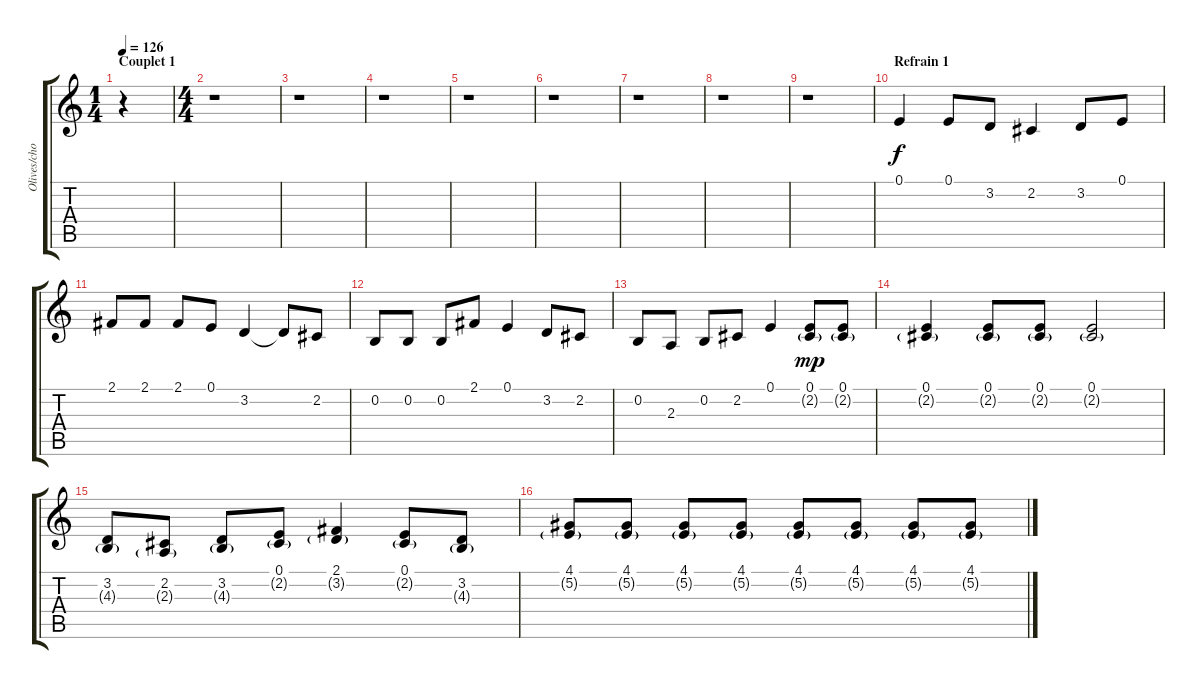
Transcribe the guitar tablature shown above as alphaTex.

\track ("Olives/choeurs" "Olives/cho") {instrument choiraahs}
\staff {score tabs}
\tuning (E4 B3 G3 D3 A2 E2) {hide}
\ts (1 4)
\section ("" "Couplet 1")
\tempo 126
\clef g2
\ks c
r.4{dy f instrument choiraahs} |
\ts (4 4)
r.1 |
r.1 |
r.1 |
r.1 |
r.1 |
r.1 |
r.1 |
r.1 |
\section ("" "Refrain 1")
0.1.4 0.1.8 3.2.8 2.2.4 3.2.8 0.1.8 |
2.1.8 2.1.8 2.1.8 0.1.8 3.2.4 3.2{t}.8 2.2.8 |
0.2.8 0.2.8 0.2.8 2.1.8 0.1.4 3.2.8 2.2.8 |
0.2.8 2.3.8 0.2.8 2.2.8 0.1.4 (0.1 2.2{g}).8{dy mp} (0.1 2.2{g}).8 |
(0.1 2.2{g}).4 (0.1 2.2{g}).8 (0.1 2.2{g}).8 (0.1 2.2{g}).2 |
(3.2 4.3{g}).8 (2.2 2.3{g}).8 (3.2 4.3{g}).8 (0.1 2.2{g}).8 (2.1 3.2{g}).4 (0.1 2.2{g}).8 (3.2 4.3{g}).8 |
(4.1 5.2{g}).8 (4.1 5.2{g}).8 (4.1 5.2{g}).8 (4.1 5.2{g}).8 (4.1 5.2{g}).8 (4.1 5.2{g}).8 (4.1 5.2{g}).8 (4.1 5.2{g}).8
